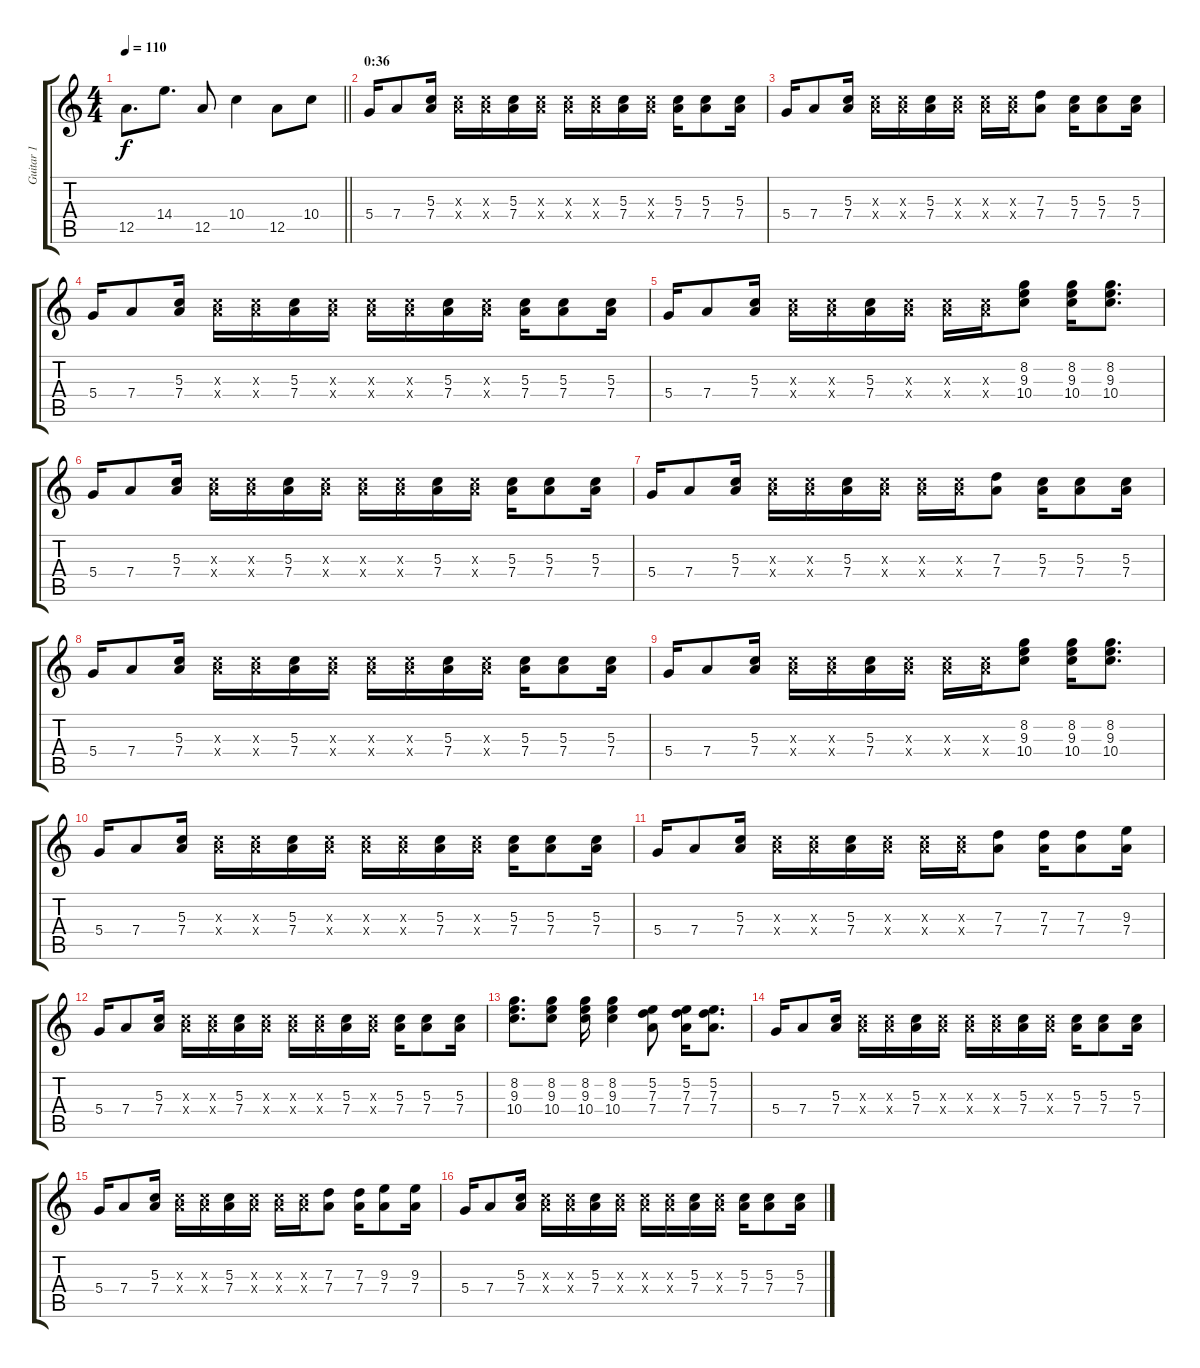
\track ("Guitar 1" "Guitar 1") {instrument electricguitarjazz}
\staff {score tabs}
\tuning (E4 B3 G3 D3 A2 E2) {hide}
\ts (4 4)
\tempo 110
\clef g2
\barLineRight lightlight
\ks c
12.5.8{d dy f} 14.4.8{d} 12.5.8 10.4.4 12.5.8 10.4.8 |
\section ("" "0:36")
5.4.16 7.4.8 (5.3 7.4).16 (5.3{x} 7.4{x}).16 (5.3{x} 7.4{x}).16 (5.3 7.4).16 (5.3{x} 7.4{x}).16 (5.3{x} 7.4{x}).16 (5.3{x} 7.4{x}).16 (5.3 7.4).16 (5.3{x} 7.4{x}).16 (5.3 7.4).16 (5.3 7.4).8 (5.3 7.4).16 |
5.4.16 7.4.8 (5.3 7.4).16 (5.3{x} 7.4{x}).16 (5.3{x} 7.4{x}).16 (5.3 7.4).16 (5.3{x} 7.4{x}).16 (5.3{x} 7.4{x}).16 (5.3{x} 7.4{x}).16 (7.3 7.4).8 (5.3 7.4).16 (5.3 7.4).8 (5.3 7.4).16 |
5.4.16 7.4.8 (5.3 7.4).16 (5.3{x} 7.4{x}).16 (5.3{x} 7.4{x}).16 (5.3 7.4).16 (5.3{x} 7.4{x}).16 (5.3{x} 7.4{x}).16 (5.3{x} 7.4{x}).16 (5.3 7.4).16 (5.3{x} 7.4{x}).16 (5.3 7.4).16 (5.3 7.4).8 (5.3 7.4).16 |
5.4.16 7.4.8 (5.3 7.4).16 (5.3{x} 7.4{x}).16 (5.3{x} 7.4{x}).16 (5.3 7.4).16 (5.3{x} 7.4{x}).16 (5.3{x} 7.4{x}).16 (5.3{x} 7.4{x}).16 (8.2 9.3 10.4).8 (8.2 9.3 10.4).16 (8.2 9.3 10.4).8{d} |
5.4.16 7.4.8 (5.3 7.4).16 (5.3{x} 7.4{x}).16 (5.3{x} 7.4{x}).16 (5.3 7.4).16 (5.3{x} 7.4{x}).16 (5.3{x} 7.4{x}).16 (5.3{x} 7.4{x}).16 (5.3 7.4).16 (5.3{x} 7.4{x}).16 (5.3 7.4).16 (5.3 7.4).8 (5.3 7.4).16 |
5.4.16 7.4.8 (5.3 7.4).16 (5.3{x} 7.4{x}).16 (5.3{x} 7.4{x}).16 (5.3 7.4).16 (5.3{x} 7.4{x}).16 (5.3{x} 7.4{x}).16 (5.3{x} 7.4{x}).16 (7.3 7.4).8 (5.3 7.4).16 (5.3 7.4).8 (5.3 7.4).16 |
5.4.16 7.4.8 (5.3 7.4).16 (5.3{x} 7.4{x}).16 (5.3{x} 7.4{x}).16 (5.3 7.4).16 (5.3{x} 7.4{x}).16 (5.3{x} 7.4{x}).16 (5.3{x} 7.4{x}).16 (5.3 7.4).16 (5.3{x} 7.4{x}).16 (5.3 7.4).16 (5.3 7.4).8 (5.3 7.4).16 |
5.4.16 7.4.8 (5.3 7.4).16 (5.3{x} 7.4{x}).16 (5.3{x} 7.4{x}).16 (5.3 7.4).16 (5.3{x} 7.4{x}).16 (5.3{x} 7.4{x}).16 (5.3{x} 7.4{x}).16 (8.2 9.3 10.4).8 (8.2 9.3 10.4).16 (8.2 9.3 10.4).8{d} |
5.4.16 7.4.8 (5.3 7.4).16 (5.3{x} 7.4{x}).16 (5.3{x} 7.4{x}).16 (5.3 7.4).16 (5.3{x} 7.4{x}).16 (5.3{x} 7.4{x}).16 (5.3{x} 7.4{x}).16 (5.3 7.4).16 (5.3{x} 7.4{x}).16 (5.3 7.4).16 (5.3 7.4).8 (5.3 7.4).16 |
5.4.16 7.4.8 (5.3 7.4).16 (5.3{x} 7.4{x}).16 (5.3{x} 7.4{x}).16 (5.3 7.4).16 (5.3{x} 7.4{x}).16 (5.3{x} 7.4{x}).16 (5.3{x} 7.4{x}).16 (7.3 7.4).8 (7.3 7.4).16 (7.3 7.4).8 (9.3 7.4).16 |
5.4.16 7.4.8 (5.3 7.4).16 (5.3{x} 7.4{x}).16 (5.3{x} 7.4{x}).16 (5.3 7.4).16 (5.3{x} 7.4{x}).16 (5.3{x} 7.4{x}).16 (5.3{x} 7.4{x}).16 (5.3 7.4).16 (5.3{x} 7.4{x}).16 (5.3 7.4).16 (5.3 7.4).8 (5.3 7.4).16 |
(8.2 9.3 10.4).8{d} (8.2 9.3 10.4).8 (8.2 9.3 10.4).16 (8.2 9.3 10.4).4 (5.2 7.3 7.4).8 (5.2 7.3 7.4).16 (5.2 7.3 7.4).8{d} |
5.4.16 7.4.8 (5.3 7.4).16 (5.3{x} 7.4{x}).16 (5.3{x} 7.4{x}).16 (5.3 7.4).16 (5.3{x} 7.4{x}).16 (5.3{x} 7.4{x}).16 (5.3{x} 7.4{x}).16 (5.3 7.4).16 (5.3{x} 7.4{x}).16 (5.3 7.4).16 (5.3 7.4).8 (5.3 7.4).16 |
5.4.16 7.4.8 (5.3 7.4).16 (5.3{x} 7.4{x}).16 (5.3{x} 7.4{x}).16 (5.3 7.4).16 (5.3{x} 7.4{x}).16 (5.3{x} 7.4{x}).16 (5.3{x} 7.4{x}).16 (7.3 7.4).8 (7.3 7.4).16 (9.3 7.4).8 (9.3 7.4).16 |
5.4.16 7.4.8 (5.3 7.4).16 (5.3{x} 7.4{x}).16 (5.3{x} 7.4{x}).16 (5.3 7.4).16 (5.3{x} 7.4{x}).16 (5.3{x} 7.4{x}).16 (5.3{x} 7.4{x}).16 (5.3 7.4).16 (5.3{x} 7.4{x}).16 (5.3 7.4).16 (5.3 7.4).8 (5.3 7.4).16
